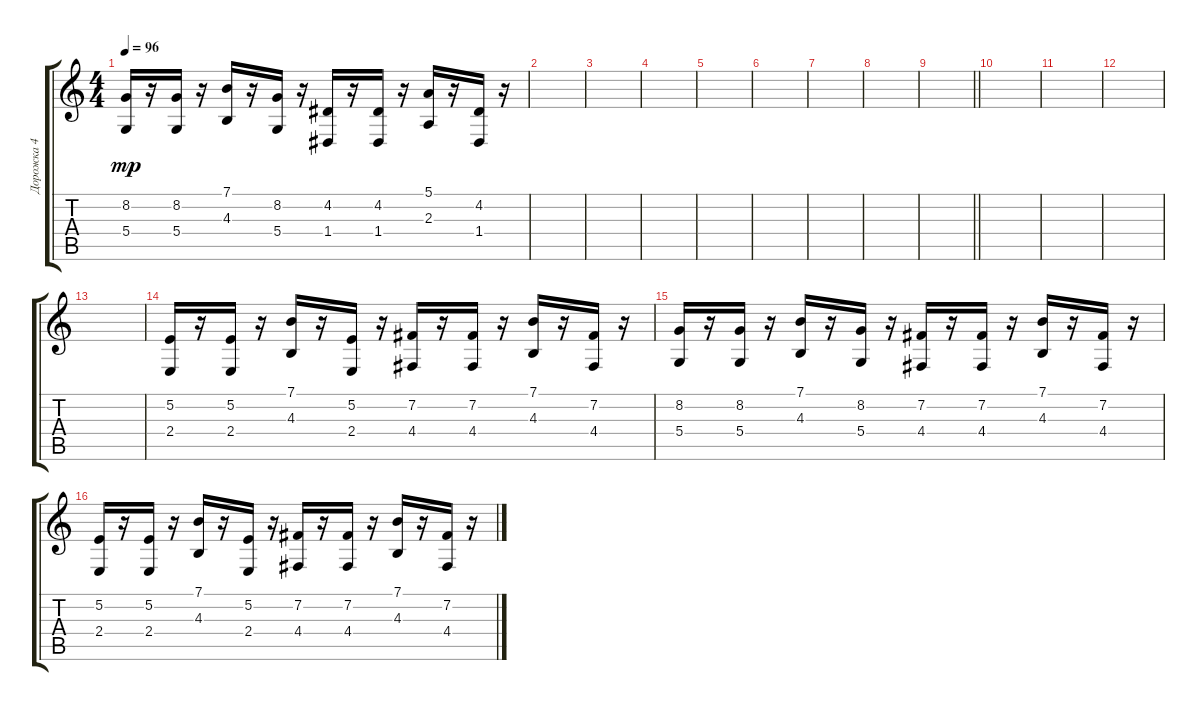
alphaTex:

\track ("Дорожка 4" "Дорожка 4") {instrument pad1newage}
\staff {score tabs}
\tuning (E4 B3 G3 D3 A2 E2) {hide}
\ts (4 4)
\tempo 96
\clef g2
\ks c
(8.2 5.4).16{dy mp} r.16 (8.2 5.4).16 r.16 (7.1 4.3).16 r.16 (8.2 5.4).16 r.16 (4.2 1.4).16 r.16 (4.2 1.4).16 r.16 (5.1 2.3).16 r.16 (4.2 1.4).16 r.16 |
|
|
|
|
|
|
|
\barLineRight lightlight
|
|
|
|
|
(5.2 2.4).16 r.16 (5.2 2.4).16 r.16 (7.1 4.3).16 r.16 (5.2 2.4).16 r.16 (7.2 4.4).16 r.16 (7.2 4.4).16 r.16 (7.1 4.3).16 r.16 (7.2 4.4).16 r.16 |
(8.2 5.4).16 r.16 (8.2 5.4).16 r.16 (7.1 4.3).16 r.16 (8.2 5.4).16 r.16 (7.2 4.4).16 r.16 (7.2 4.4).16 r.16 (7.1 4.3).16 r.16 (7.2 4.4).16 r.16 |
(5.2 2.4).16 r.16 (5.2 2.4).16 r.16 (7.1 4.3).16 r.16 (5.2 2.4).16 r.16 (7.2 4.4).16 r.16 (7.2 4.4).16 r.16 (7.1 4.3).16 r.16 (7.2 4.4).16 r.16
